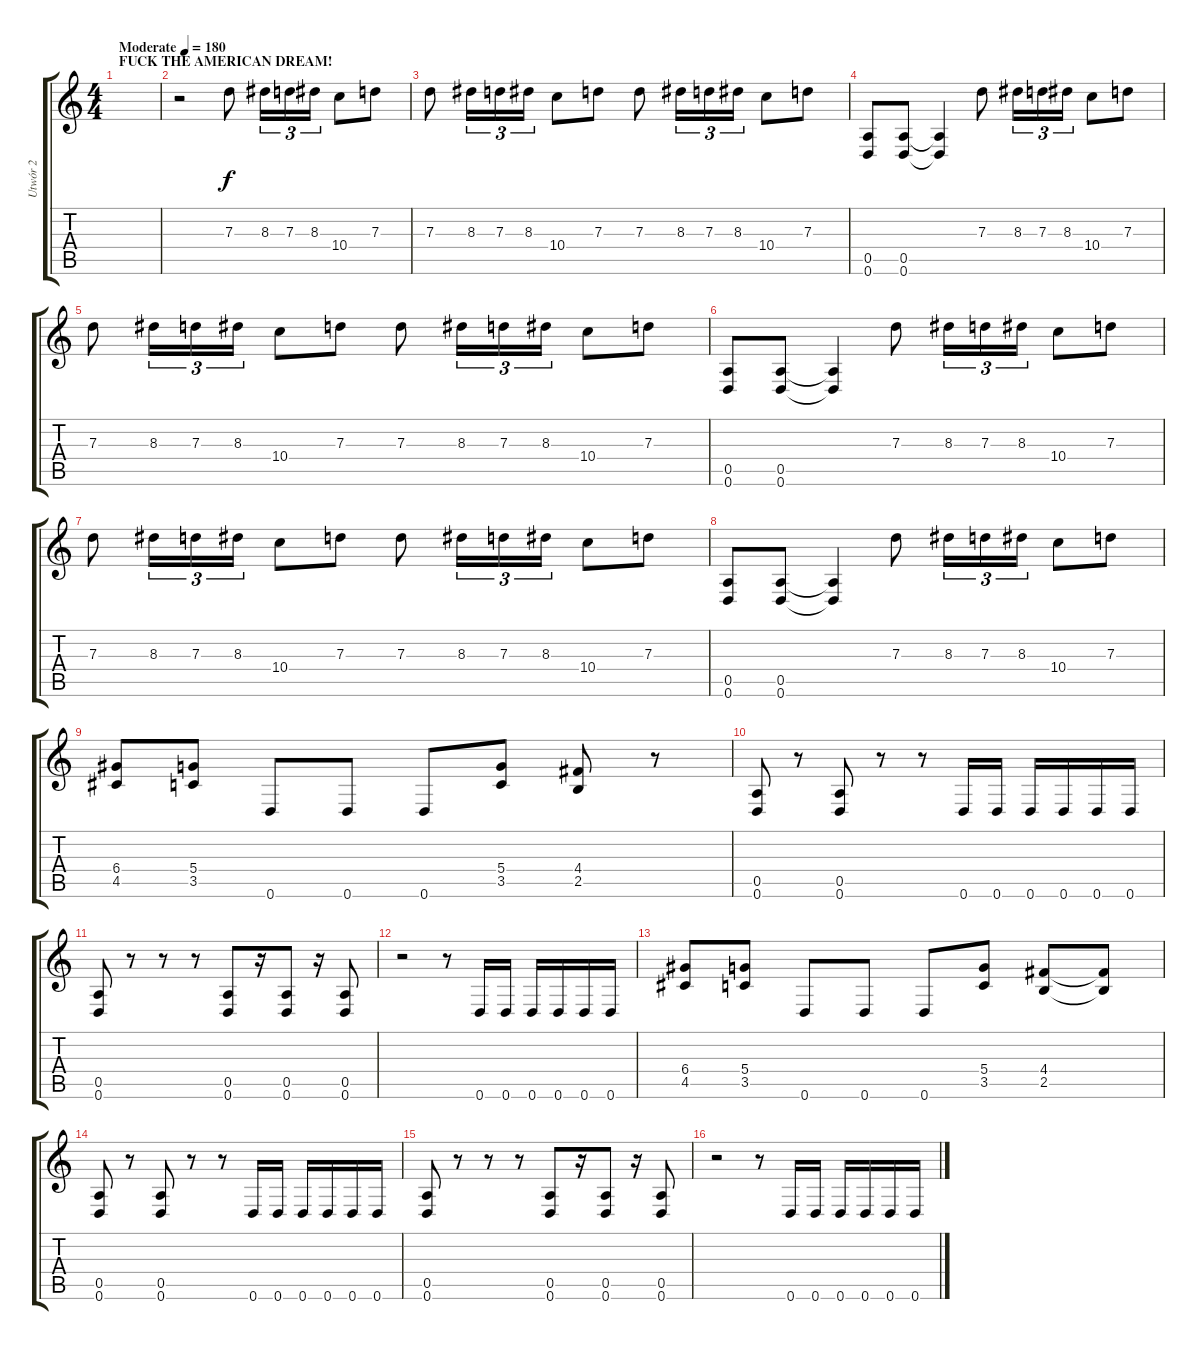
\track ("Utwór 2" "Utwór 2") {instrument distortionguitar}
\staff {score tabs}
\tuning (E4 B3 G3 D3 A2 D2) {hide}
\ts (4 4)
\section ("" "FUCK THE AMERICAN DREAM!")
\tempo (180 "Moderate")
\clef g2
\ks c
|
r.2 7.3.8 8.3.16{tu (3 2)} 7.3.16{tu (3 2)} 8.3.16{tu (3 2)} 10.4.8 7.3.8 |
7.3.8 8.3.16{tu (3 2)} 7.3.16{tu (3 2)} 8.3.16{tu (3 2)} 10.4.8 7.3.8 7.3.8 8.3.16{tu (3 2)} 7.3.16{tu (3 2)} 8.3.16{tu (3 2)} 10.4.8 7.3.8 |
(0.5 0.6).8 (0.5 0.6).8 (0.5{t} 0.6{t}).4 7.3.8 8.3.16{tu (3 2)} 7.3.16{tu (3 2)} 8.3.16{tu (3 2)} 10.4.8 7.3.8 |
7.3.8 8.3.16{tu (3 2)} 7.3.16{tu (3 2)} 8.3.16{tu (3 2)} 10.4.8 7.3.8 7.3.8 8.3.16{tu (3 2)} 7.3.16{tu (3 2)} 8.3.16{tu (3 2)} 10.4.8 7.3.8 |
(0.5 0.6).8 (0.5 0.6).8 (0.5{t} 0.6{t}).4 7.3.8 8.3.16{tu (3 2)} 7.3.16{tu (3 2)} 8.3.16{tu (3 2)} 10.4.8 7.3.8 |
7.3.8 8.3.16{tu (3 2)} 7.3.16{tu (3 2)} 8.3.16{tu (3 2)} 10.4.8 7.3.8 7.3.8 8.3.16{tu (3 2)} 7.3.16{tu (3 2)} 8.3.16{tu (3 2)} 10.4.8 7.3.8 |
(0.5 0.6).8 (0.5 0.6).8 (0.5{t} 0.6{t}).4 7.3.8 8.3.16{tu (3 2)} 7.3.16{tu (3 2)} 8.3.16{tu (3 2)} 10.4.8 7.3.8 |
(6.4 4.5).8 (5.4 3.5).8 0.6.8 0.6.8 0.6.8 (5.4 3.5).8 (4.4 2.5).8 r.8 |
(0.5 0.6).8 r.8 (0.5 0.6).8 r.8 r.8 0.6.16 0.6.16 0.6.16 0.6.16 0.6.16 0.6.16 |
(0.5 0.6).8 r.8 r.8 r.8 (0.5 0.6).8 r.16 (0.5 0.6).8 r.16 (0.5 0.6).8 |
r.2 r.8 0.6.16 0.6.16 0.6.16 0.6.16 0.6.16 0.6.16 |
(6.4 4.5).8 (5.4 3.5).8 0.6.8 0.6.8 0.6.8 (5.4 3.5).8 (4.4 2.5).8 (4.4{t} 2.5{t}).8 |
(0.5 0.6).8 r.8 (0.5 0.6).8 r.8 r.8 0.6.16 0.6.16 0.6.16 0.6.16 0.6.16 0.6.16 |
(0.5 0.6).8 r.8 r.8 r.8 (0.5 0.6).8 r.16 (0.5 0.6).8 r.16 (0.5 0.6).8 |
r.2 r.8 0.6.16 0.6.16 0.6.16 0.6.16 0.6.16 0.6.16
